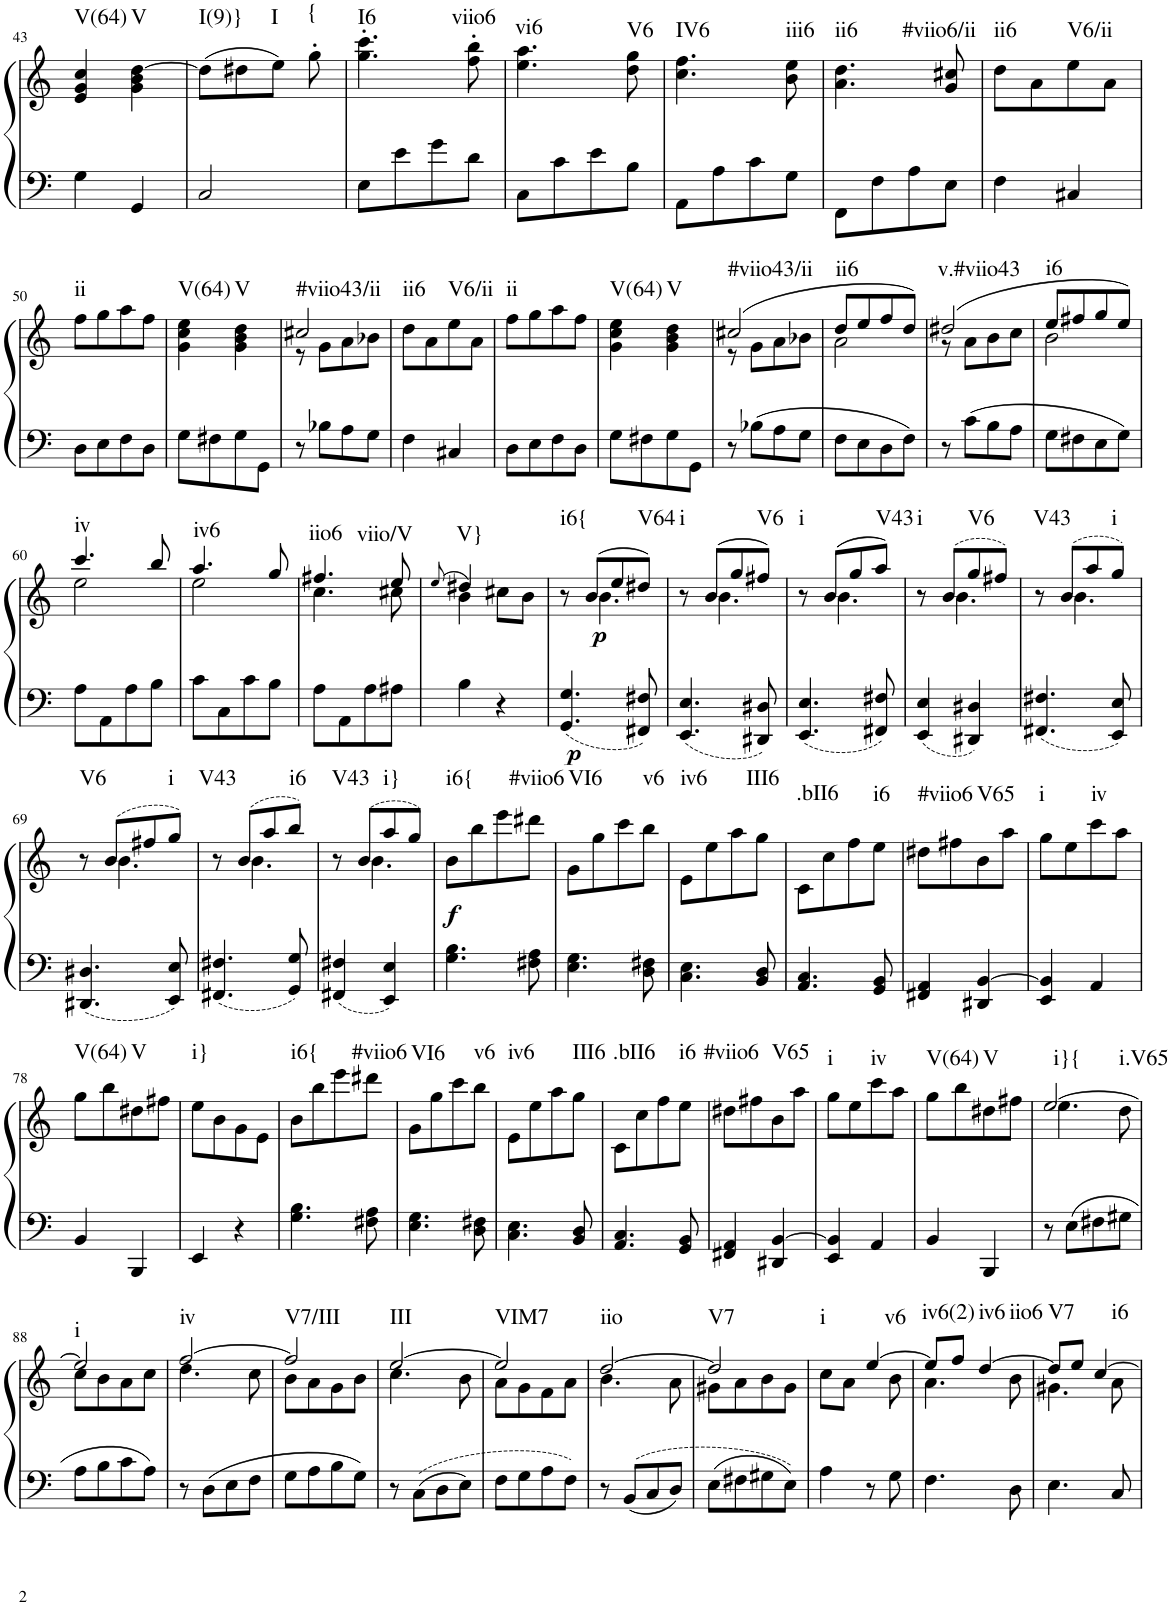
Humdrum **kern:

**kern	**kern	**dynam	**harte
*part1	*part1	*part1	*part1
*staff2	*staff1	*staff1/2	*
*I"Piano	*	*	*
*I'Pno.	*	*	*
!!LO:PB:g=z
*clefF4	*clefG2	*	*
*k[]	*k[]	*	*
*M2/4	*M2/4	*	*
=43	=43	=43	=43
!	!	!	!LO:H:kt=V(64)
4G\	4e/ 4g/ 4cc/	.	N
!	!	!	!LO:H:kt=V
4GG/	4g\ 4b\ [4dd\	.	N
=44	=44	=44	=44
!	!	!	!LO:H:kt=I(9)}
2C/	(8dd\L]	.	N
.	8dd#X\	.	.
!	!	!	!LO:H:kt=I
.	8ee\J)	.	N
!	!	!	!LO:H:kt={
.	8gg'\	.	N
=45	=45	=45	=45
!	!	!	!LO:H:kt=I6
8E\L	4.gg\' 4.ccc\'	.	N
8e\	.	.	.
8g\	.	.	.
!	!	!	!LO:H:kt=viio6
8d\J	8ff\' 8bb\'	.	N
=46	=46	=46	=46
!	!	!	!LO:H:kt=vi6
8C\L	4.ee\ 4.aa\	.	N
8c\	.	.	.
8e\	.	.	.
!	!	!	!LO:H:kt=V6
8B\J	8dd\ 8gg\	.	N
=47	=47	=47	=47
!	!	!	!LO:H:kt=IV6
8AA\L	4.cc\ 4.ff\	.	N
8A\	.	.	.
8c\	.	.	.
!	!	!	!LO:H:kt=iii6
8G\J	8b\ 8ee\	.	N
=48	=48	=48	=48
!	!	!	!LO:H:kt=ii6
8FF\L	4.a\ 4.dd\	.	N
8F\	.	.	.
8A\	.	.	.
!	!	!	!LO:H:kt=#viio6/ii
8E\J	8g/ 8cc#X/	.	N
=49	=49	=49	=49
!	!	!	!LO:H:kt=ii6
4F\	8dd\L	.	N
.	8a\	.	.
!	!	!	!LO:H:kt=V6/ii
4C#X/	8ee\	.	N
.	8a\J	.	.
!!LO:LB:g=z
=50	=50	=50	=50
!	!	!	!LO:H:kt=ii
8D\L	8ff\L	.	N
8E\	8gg\	.	.
8F\	8aa\	.	.
8D\J	8ff\J	.	.
=51	=51	=51	=51
!	!	!	!LO:H:kt=V(64)
8G\L	4g\ 4cc\ 4ee\	.	N
8F#X\	.	.	.
!	!	!	!LO:H:kt=V
8G\	4g\ 4b\ 4dd\	.	N
8GG\J	.	.	.
=52	=52	=52	=52
*	*^	*	*
!	!	!	!	!LO:H:kt=#viio43/ii
8r	2cc#X/	8r	.	N
8B-X\L	.	8g\L	.	.
8A\	.	8a\	.	.
8G\J	.	8b-X\J	.	.
=53	=53	=53	=53	=53
!	!	!	!	!LO:H:kt=ii6
*	*v	*v	*	*
4F\	8dd\L	.	N
.	8a\	.	.
!	!	!	!LO:H:kt=V6/ii
4C#X/	8ee\	.	N
.	8a\J	.	.
=54	=54	=54	=54
!	!	!	!LO:H:kt=ii
8D\L	8ff\L	.	N
8E\	8gg\	.	.
8F\	8aa\	.	.
8D\J	8ff\J	.	.
=55	=55	=55	=55
!	!	!	!LO:H:kt=V(64)
8G\L	4g\ 4cc\ 4ee\	.	N
8F#X\	.	.	.
!	!	!	!LO:H:kt=V
8G\	4g\ 4b\ 4dd\	.	N
8GG\J	.	.	.
=56	=56	=56	=56
*	*^	*	*
!	!	!	!	!LO:H:kt=#viio43/ii
8r	(2cc#X/	8r	.	N
8B-X\L	.	8g\L	.	.
8A\	.	8a\	.	.
8G\J	.	8b-X\J	.	.
=57	=57	=57	=57	=57
!	!	!	!	!LO:H:kt=ii6
8F\L	8dd/L	2a\	.	N
8E\	8ee/	.	.	.
8D\	8ff/	.	.	.
8F\J	8dd/J)	.	.	.
=58	=58	=58	=58	=58
!	!	!	!	!LO:H:kt=v.#viio43
8r	(2dd#X/	8r	.	N
8c\L	.	8a\L	.	.
8B\	.	8b\	.	.
8A\J	.	8cc\J	.	.
=59	=59	=59	=59	=59
!	!	!	!	!LO:H:kt=i6
8G\L	8ee/L	2b\	.	N
8F#X\	8ff#X/	.	.	.
8E\	8gg/	.	.	.
8G\J	8ee/J)	.	.	.
!!LO:LB:g=z	!!
=60	=60	=60	=60	=60
!	!	!	!	!LO:H:kt=iv
8A\L	4.ccc/	2ee\	.	N
8AA\	.	.	.	.
8A\	.	.	.	.
8B\J	8bb/	.	.	.
=61	=61	=61	=61	=61
!	!	!	!	!LO:H:kt=iv6
8c\L	4.aa/	2ee\	.	N
8C\	.	.	.	.
8c\	.	.	.	.
8B\J	8gg/	.	.	.
=62	=62	=62	=62	=62
!	!	!	!	!LO:H:kt=iio6
8A\L	4.ff#X/	4.cc\	.	N
8AA\	.	.	.	.
8A\	.	.	.	.
!	!	!	!	!LO:H:kt=viio/V
8A#X\J	8ee/	8cc#X\	.	N
=63	=63	=63	=63	=63
.	(>8qee/	.	.	.
!	!	!	!	!LO:H:kt=V}
4B\	4dd#X/)	4b\	.	N
4r	8cc#X\L	4ryy	.	.
.	8b\J	.	.	.
=64	=64	=64	=64	=64
!	!	!	!LO:DY:b=2	!LO:H:kt=i6{
4.GG/ 4.G/	8r	8ryy	p	N
!	!	!	!LO:DY:b	!
.	(8b/L	4.b\	p	.
.	8ee/	.	.	.
!	!	!	!	!LO:H:kt=V64
8FF#X/ 8F#X/	8dd#X/J)	.	.	N
=65	=65	=65	=65	=65
!	!	!	!	!LO:H:kt=i
4.EE/ 4.E/	8r	8ryy	.	N
.	(8b/L	4.b\	.	.
.	8gg/	.	.	.
!	!	!	!	!LO:H:kt=V6
8DD#X/ 8D#X/	8ff#X/J)	.	.	N
=66	=66	=66	=66	=66
!	!	!	!	!LO:H:kt=i
4.EE/ 4.E/	8r	8ryy	.	N
.	(8b/L	4.b\	.	.
.	8gg/	.	.	.
!	!	!	!	!LO:H:kt=V43
8FF#X/ 8F#X/	8aa/J)	.	.	N
=67	=67	=67	=67	=67
!	!	!	!	!LO:H:kt=i
4EE/ 4E/	8r	8ryy	.	N
.	(8b/L	4.b\	.	.
!	!	!	!	!LO:H:kt=V6
4DD#X/ 4D#X/	8gg/	.	.	N
.	8ff#X/J)	.	.	.
=68	=68	=68	=68	=68
!	!	!	!	!LO:H:kt=V43
4.FF#X/ 4.F#X/	8r	8ryy	.	N
.	(8b/L	4.b\	.	.
.	8aa/	.	.	.
!	!	!	!	!LO:H:kt=i
8EE/ 8E/	8gg/J)	.	.	N
!!LO:LB:g=z	!!
=69	=69	=69	=69	=69
!	!	!	!	!LO:H:kt=V6
4.DD#X/ 4.D#X/	8r	8ryy	.	N
.	(8b/L	4.b\	.	.
.	8ff#X/	.	.	.
!	!	!	!	!LO:H:kt=i
8EE/ 8E/	8gg/J)	.	.	N
=70	=70	=70	=70	=70
!	!	!	!	!LO:H:kt=V43
4.FF#X/ 4.F#X/	8r	8ryy	.	N
.	(8b/L	4.b\	.	.
.	8aa/	.	.	.
!	!	!	!	!LO:H:kt=i6
8GG/ 8G/	8bb/J)	.	.	N
=71	=71	=71	=71	=71
!	!	!	!	!LO:H:kt=V43
4FF#X/ 4F#X/	8r	8ryy	.	N
.	(8b/L	4.b\	.	.
!	!	!	!	!LO:H:kt=i}
4EE/ 4E/	8aa/	.	.	N
.	8gg/J)	.	.	.
*	*v	*v	*	*
=72	=72	=72	=72
!	!	!LO:DY:b	!LO:H:kt=i6{
4.G\ 4.B\	8b\L	f	N
.	8bb\	.	.
.	8eee\	.	.
!	!	!	!LO:H:kt=#viio6
8F#X\ 8A\	8ddd#X\J	.	N
=73	=73	=73	=73
!	!	!	!LO:H:kt=VI6
4.E\ 4.G\	8g\L	.	N
.	8gg\	.	.
.	8ccc\	.	.
!	!	!	!LO:H:kt=v6
8D\ 8F#X\	8bb\J	.	N
=74	=74	=74	=74
!	!	!	!LO:H:kt=iv6
4.C\ 4.E\	8e\L	.	N
.	8ee\	.	.
.	8aa\	.	.
!	!	!	!LO:H:kt=III6
8BB/ 8D/	8gg\J	.	N
=75	=75	=75	=75
!	!	!	!LO:H:kt=.bII6
4.AA/ 4.C/	8c\L	.	N
.	8cc\	.	.
.	8ff\	.	.
!	!	!	!LO:H:kt=i6
8GG/ 8BB/	8ee\J	.	N
=76	=76	=76	=76
!	!	!	!LO:H:kt=#viio6
4FF#X/ 4AA/	8dd#X\L	.	N
.	8ff#X\	.	.
!	!	!	!LO:H:kt=V65
4DD#X/ [4BB/	8b\	.	N
.	8aa\J	.	.
=77	=77	=77	=77
!	!	!	!LO:H:kt=i
4EE/ 4BB/]	8gg\L	.	N
.	8ee\	.	.
!	!	!	!LO:H:kt=iv
4AA/	8ccc\	.	N
.	8aa\J	.	.
!!LO:LB:g=z
=78	=78	=78	=78
!	!	!	!LO:H:kt=V(64)
4BB/	8gg\L	.	N
.	8bb\	.	.
!	!	!	!LO:H:kt=V
4BBB/	8dd#X\	.	N
.	8ff#X\J	.	.
=79	=79	=79	=79
!	!	!	!LO:H:kt=i}
4EE/	8ee\L	.	N
.	8b\	.	.
4r	8g\	.	.
.	8e\J	.	.
=80	=80	=80	=80
!	!	!	!LO:H:kt=i6{
4.G\ 4.B\	8b\L	.	N
.	8bb\	.	.
.	8eee\	.	.
!	!	!	!LO:H:kt=#viio6
8F#X\ 8A\	8ddd#X\J	.	N
=81	=81	=81	=81
!	!	!	!LO:H:kt=VI6
4.E\ 4.G\	8g\L	.	N
.	8gg\	.	.
.	8ccc\	.	.
!	!	!	!LO:H:kt=v6
8D\ 8F#X\	8bb\J	.	N
=82	=82	=82	=82
!	!	!	!LO:H:kt=iv6
4.C\ 4.E\	8e\L	.	N
.	8ee\	.	.
.	8aa\	.	.
!	!	!	!LO:H:kt=III6
8BB/ 8D/	8gg\J	.	N
=83	=83	=83	=83
!	!	!	!LO:H:kt=.bII6
4.AA/ 4.C/	8c\L	.	N
.	8cc\	.	.
.	8ff\	.	.
!	!	!	!LO:H:kt=i6
8GG/ 8BB/	8ee\J	.	N
=84	=84	=84	=84
!	!	!	!LO:H:kt=#viio6
4FF#X/ 4AA/	8dd#X\L	.	N
.	8ff#X\	.	.
!	!	!	!LO:H:kt=V65
4DD#X/ [4BB/	8b\	.	N
.	8aa\J	.	.
=85	=85	=85	=85
!	!	!	!LO:H:kt=i
4EE/ 4BB/]	8gg\L	.	N
.	8ee\	.	.
!	!	!	!LO:H:kt=iv
4AA/	8ccc\	.	N
.	8aa\J	.	.
=86	=86	=86	=86
!	!	!	!LO:H:kt=V(64)
4BB/	8gg\L	.	N
.	8bb\	.	.
!	!	!	!LO:H:kt=V
4BBB/	8dd#X\	.	N
.	8ff#X\J	.	.
=87	=87	=87	=87
*	*^	*	*
!	!	!	!	!LO:H:kt=i}{
8r	[2ee/	4.ee\	.	N
8E\L	.	.	.	.
8F#X\	.	.	.	.
!	!	!	!	!LO:H:kt=i.V65
8G#X\J	.	8dd\	.	N
!!LO:LB:g=z	!!
=88	=88	=88	=88	=88
!	!	!	!	!LO:H:kt=i
8A\L	2ee/]	8cc\L	.	N
8B\	.	8b\	.	.
8c\	.	8a\	.	.
8A\J	.	8cc\J	.	.
=89	=89	=89	=89	=89
!	!	!	!	!LO:H:kt=iv
8r	[2ff/	4.dd\	.	N
8D\L	.	.	.	.
8E\	.	.	.	.
8F\J	.	8cc\	.	.
=90	=90	=90	=90	=90
!	!	!	!	!LO:H:kt=V7/III
8G\L	2ff/]	8b\L	.	N
8A\	.	8a\	.	.
8B\	.	8g\	.	.
8G\J	.	8b\J	.	.
=91	=91	=91	=91	=91
!	!	!	!	!LO:H:kt=III
8r	[2ee/	4.cc\	.	N
8C\L	.	.	.	.
8D\	.	.	.	.
8E\J	.	8b\	.	.
=92	=92	=92	=92	=92
!	!	!	!	!LO:H:kt=VIM7
8F\L	2ee/]	8a\L	.	N
8G\	.	8g\	.	.
8A\	.	8f\	.	.
8F\J	.	8a\J	.	.
=93	=93	=93	=93	=93
!	!	!	!	!LO:H:kt=iio
8r	[2dd/	4.b\	.	N
8BB/L	.	.	.	.
8C/	.	.	.	.
8D/J	.	8a\	.	.
=94	=94	=94	=94	=94
!	!	!	!	!LO:H:kt=V7
8E\L	2dd/]	8g#X\L	.	N
8F#X\	.	8a\	.	.
8G#X\	.	8b\	.	.
8E\J	.	8g#\J	.	.
=95	=95	=95	=95	=95
!	!	!	!	!LO:H:kt=i
4A\	8cc\L	4.ryy	.	N
.	8a\J	.	.	.
!	!	!	!	!LO:H:kt=v6
8r	[4ee/	.	.	N
8G\	.	8b\	.	.
=96	=96	=96	=96	=96
!	!	!	!	!LO:H:kt=iv6(2)
4.F\	8ee/L]	4.a\	.	N
.	8ff/J	.	.	.
!	!	!	!	!LO:H:kt=iv6
.	[4dd/	.	.	N
!	!	!	!	!LO:H:kt=iio6
8D\	.	8b\	.	N
=97	=97	=97	=97	=97
!	!	!	!	!LO:H:kt=V7
4.E\	8dd/L]	4.g#X\	.	N
.	8ee/J	.	.	.
!	!	!	!	!LO:H:kt=i6
.	[4cc/	.	.	N
8C/	.	8a\	.	.
*	*v	*v	*	*
=	=	=	=
*-	*-	*-	*-
